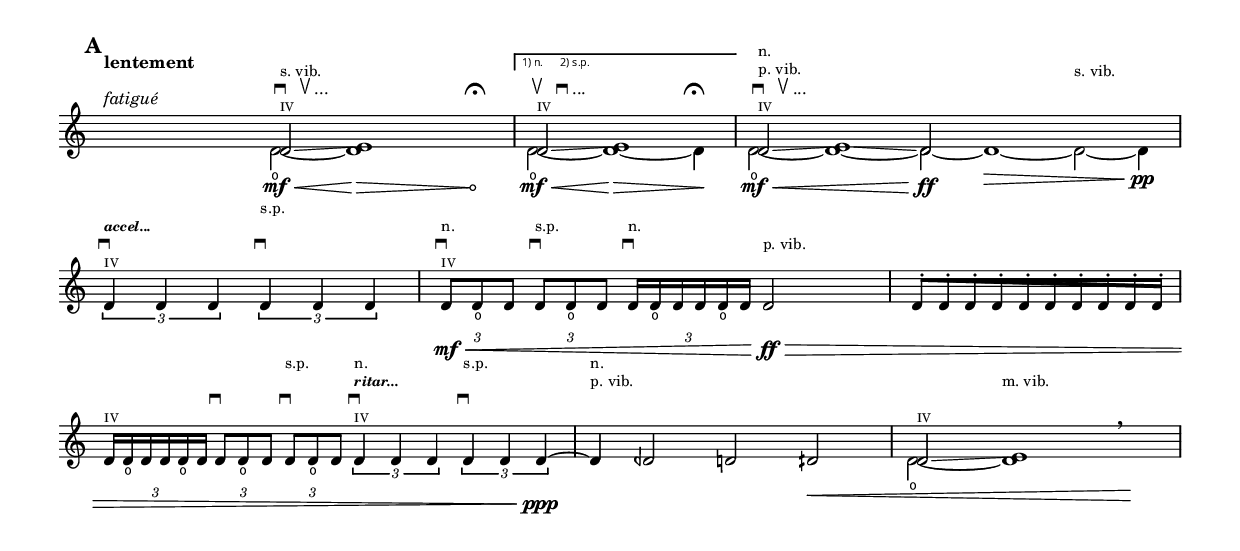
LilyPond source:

% Do not edit this file; it is automatically
% generated from Documentation/snippets/new
% This file is in the public domain.
%% Note: this file works from version 2.12.0
% #!lilypond lcp-extract.ly -*- coding: utf-8; -*-

%%%
%%% les-cinq-pieds:
%%% extract for the lilypond documentaton project
%%%

%% Title:	Les cinq pieds
%% Composer: 	David Séverin
%% Date:	Juillet 2007
%% Instrument:	Violon Solo
%% Dedication:	A mon épouse Lívia De Souza Vidal
%% Additional:	avec l'aide de Krzysztof Wagenaar

%% Statement:

%% Here by, I, the composer, agree that this extract of my composition
%% be in the public domain and can be part of, used and presented in
%% the LilyPond Documention Project.

%% Statement Date: Octber the 9th, 2008


\header {
  lsrtags = "headwords"
  texidoc = ""
  doctitle = "headword"
} % begin verbatim



\version "2.13.16"
#(set-global-staff-size 15)

%%%
%%% Abreviations
%%%

db         = \markup { \musicglyph #"scripts.downbow" }
dub        = \markup { \line { \musicglyph #"scripts.downbow" " " \musicglyph #"scripts.upbow" } }
dubetc     = \markup { \line { \musicglyph #"scripts.downbow" " " \musicglyph #"scripts.upbow" "..." } }

ub         = \markup { \musicglyph #"scripts.upbow" }
udb        = \markup { \line { \musicglyph #"scripts.upbow" " " \musicglyph #"scripts.downbow" } }
udbetc     = \markup { \line { \musicglyph #"scripts.upbow" " " \musicglyph #"scripts.downbow" "..." } }

fermaTa    = \markup \musicglyph #"scripts.ufermata"

accel   = \markup \tiny \italic \bold "accel..."
ritar   = \markup \tiny \italic \bold "ritar..."

ignore     = \override NoteColumn #'ignore-collision = ##t


%%
%% Strings
%%

svib           = \markup \small "s. vib."
pvib           = \markup \small "p. vib."
mvib           = \markup \small "m. vib."
sulp           = \markup \small "s.p."
norm           = \markup \small "n."

quatre         = \markup \teeny "IV"


%%
%% Shifting Notes
%%

shift      = \once \override NoteColumn #'force-hshift = #0.9
shifta     = \once \override NoteColumn #'force-hshift = #1.2
shiftb     = \once \override NoteColumn #'force-hshift = #1.4


%%
%% Hairpin
%%

% aniente        = "a niente"
aniente        = \once \override Hairpin #'circled-tip = ##t


%%
%% Tuplets
%%

tupletbp       = \once \override Staff.TupletBracket #'padding = #2.25


%%
%% Flag [Note Head - Stem]
%%

noflag         = \once \override Stem #'flag-style = #'no-flag

%%%
%%% Functions
%%%

#(define-markup-command (colmark layout props args)
  (markup-list?)
  (let ((entries (cons (list '(baseline-skip . 2.3)) props)
       ))
   (interpret-markup layout entries
    (make-column-markup
     (map (lambda (arg)
	   (markup arg))
      (reverse args))))))


%%%
%%% Instruments
%%%

ViolinSolo = \relative c' {

  \voiceOne

  \set Score.markFormatter     =  #format-mark-box-numbers
  \override Score.VoltaBracket #'font-name                  = #"sans"
  \override Score.VoltaBracket #'extra-offset               = #'(0 . 1)
  \override SpacingSpanner     #'uniform-stretching         = ##t


  %% Measure 1
  \time 25/8
  \mark \default
  r2 ^\markup \colmark { \italic "fatigué" " " \bold "lentement"} r4 r r8
  <<
    { \shift d2 \glissando ^\markup \colmark { \quatre \dubetc \svib } \shifta e1 } \\
    { d2 \open \mf \< ~ \aniente d1  \! \> r4 r ^\markup \colmark { " " \fermaTa } \! }
  >>


  %% Measure 2
  \time 7/4
  \set Score.repeatCommands = #'((volta "1) n.      2) s.p."))
  <<
    { \shift d2 \glissando ^\markup \colmark { \quatre \udbetc } \shifta e1 } \\
    { d2 \open \mf \< ~ d1 \! \> ~ d4 ^\markup \colmark { " " \fermaTa } \! }
  >>
  \set Score.repeatCommands = #'((volta #f))


  %% Measure 3
  \time 15/4
  <<
    { \shift d2 \glissando ^\markup \colmark { \quatre \dubetc \pvib \norm } \shifta e1 \glissando d2 } \\
    { d2 \open \mf \< ~ d1 ~ d2 \ff  ~ d1 \> ~ d2 ^\markup \colmark { " " " " \svib } ~ d4 \pp}
  >>
  \break

  %% Measure 4
  \time 4/4
  \stemUp
  \tupletDown
  \times 2/3 { d4 ^\markup \colmark { \quatre \db \accel } d d }
  \times 2/3 { d4 ^\markup \colmark { " " \db " " \sulp } d d }



  %% Measure 5
  \time 5/4
  \tupletbp \times 2/3 { d8 \mf \< ^\markup \colmark { \quatre \db \norm } d _\open d }
  \tupletbp \times 2/3 { d8 ^\markup \colmark { " " \db \sulp } d _\open d }
  \tupletbp \times 2/3 { d16 ^\markup \colmark { " " \db \norm } d _\open d d d _\open d }
  d2 \ff ^\markup \colmark { " " \pvib } \>


  %% Measure 6
  \time 5/8
  \once \override Beam #'grow-direction = #RIGHT  % \featherDurations #(ly:make-moment 2 3)
  { d16 \staccato
    [ d \staccato d \staccato d \staccato d \staccato d \staccato d \staccato d \staccato d \staccato d \staccato]
  }
  \break


  %% Measure 7
  \time 7/4
  \tupletbp \times 2/3 { d16 ^\markup \colmark { \quatre } d _\open d d d _\open d }
  \tupletbp \times 2/3 { d8 ^\markup \colmark { " " \db } d _\open d }
  \tupletbp \times 2/3 { d8 ^\markup \colmark { " " \db " " \sulp } d _\open d }
  \times 2/3 { d4 ^\markup \colmark { \quatre \db \ritar \norm } d d }
  \times 2/3 { d4 ^\markup \colmark { " " \db " " \sulp } d d \ppp ~ }


  %% Measure 8
  d4 ^\markup \colmark { " " " " \pvib \norm }
  deh2 d dih \<


  %% Measure 9
  <<
    { \shift d2 \glissando ^\markup \colmark { \quatre } \shifta e1 } \\
    { d2 \open ~ d1  ^\markup \colmark { " " " " \mvib } }
  >>
  \breathe r4 \!

}


%%%
%%% Score
%%%

\score {

  <<
    \relative <<
      \new Staff \ViolinSolo
    >>

    \override Score.Rest #'transparent = ##t
    \set Score.defaultBarType          = "empty"
  >>

  \layout  {
    indent       = 0.0
    \context {
      \Staff
      \remove "Time_signature_engraver"
    }
    \context {
      \Score
      \remove "Bar_number_engraver"
    }
  }
}
